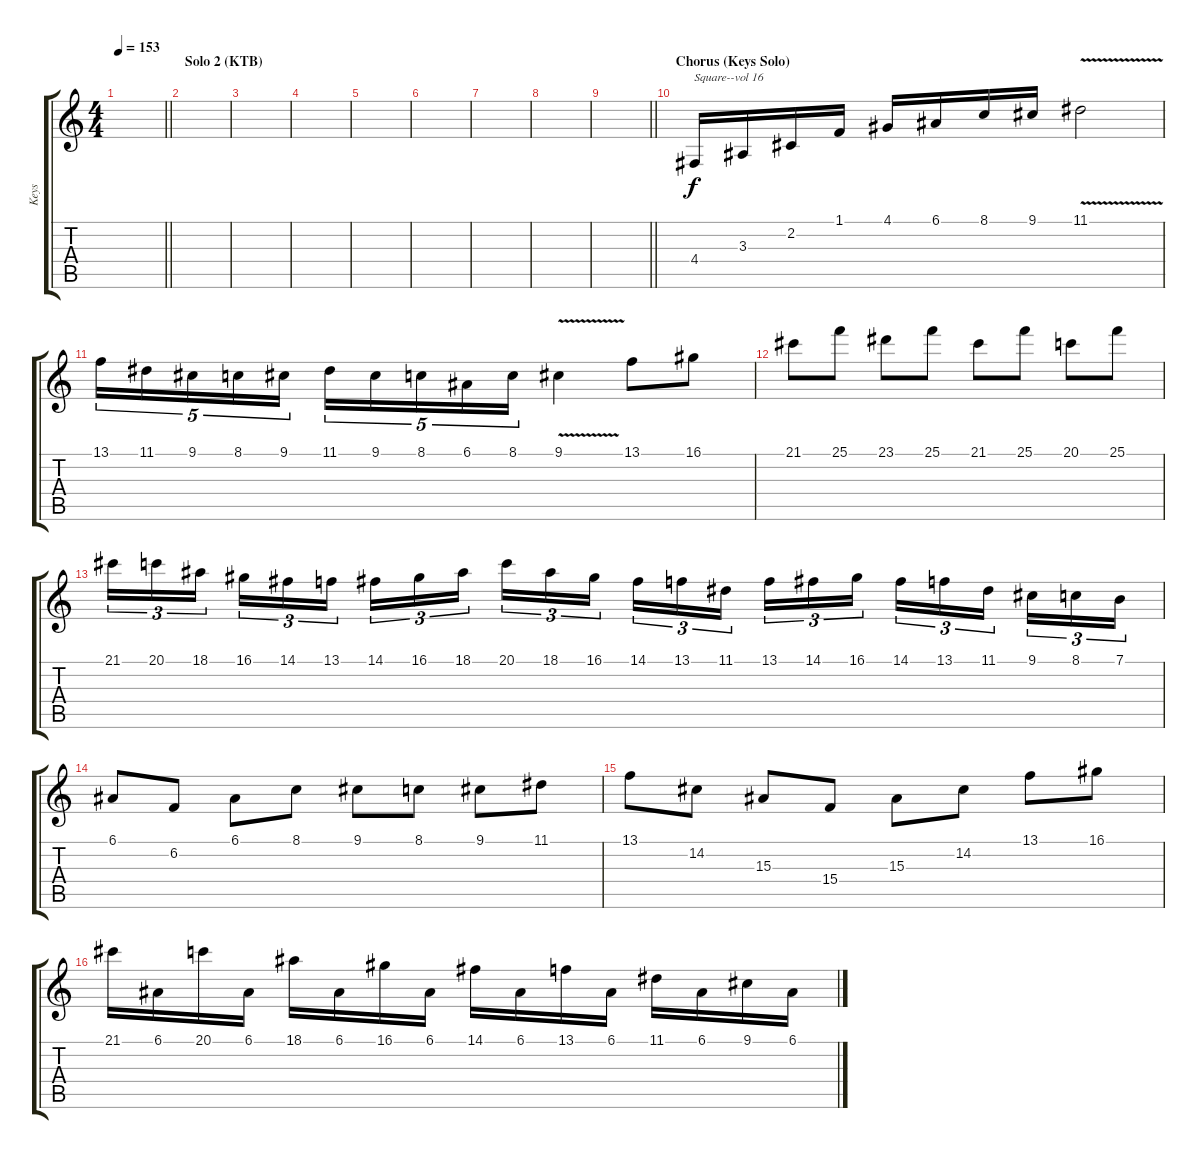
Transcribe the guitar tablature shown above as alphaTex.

\track ("Keys" "Keys") {instrument stringensemble1}
\staff {score tabs}
\tuning (E4 B3 G3 D3 A2 E2) {hide}
\ts (4 4)
\tempo 153
\clef g2
\barLineRight lightlight
\ks c
|
\section ("" "Solo 2 (KTB)")
|
|
|
|
|
|
|
\barLineRight lightlight
|
\section ("" "Chorus (Keys Solo)")
4.4.16{txt "Square--vol 16" volume 16 instrument lead1square} 3.3.16 2.2.16 1.1.16 4.1.16 6.1.16 8.1.16 9.1.16 11.1{v}.2 |
13.1.16{tu (5 4)} 11.1.16{tu (5 4)} 9.1.16{tu (5 4)} 8.1.16{tu (5 4)} 9.1.16{tu (5 4)} 11.1.16{tu (5 4)} 9.1.16{tu (5 4)} 8.1.16{tu (5 4)} 6.1.16{tu (5 4)} 8.1.16{tu (5 4)} 9.1{v}.4 13.1.8 16.1.8 |
21.1.8 25.1.8 23.1.8 25.1.8 21.1.8 25.1.8 20.1.8 25.1.8 |
21.1.16{tu (3 2)} 20.1.16{tu (3 2)} 18.1.16{tu (3 2)} 16.1.16{tu (3 2)} 14.1.16{tu (3 2)} 13.1.16{tu (3 2)} 14.1.16{tu (3 2)} 16.1.16{tu (3 2)} 18.1.16{tu (3 2)} 20.1.16{tu (3 2)} 18.1.16{tu (3 2)} 16.1.16{tu (3 2)} 14.1.16{tu (3 2)} 13.1.16{tu (3 2)} 11.1.16{tu (3 2)} 13.1.16{tu (3 2)} 14.1.16{tu (3 2)} 16.1.16{tu (3 2)} 14.1.16{tu (3 2)} 13.1.16{tu (3 2)} 11.1.16{tu (3 2)} 9.1.16{tu (3 2)} 8.1.16{tu (3 2)} 7.1.16{tu (3 2)} |
6.1.8{balance 11} 6.2.8 6.1.8 8.1.8 9.1.8 8.1.8 9.1.8 11.1.8 |
13.1.8{balance 5} 14.2.8 15.3.8 15.4.8 15.3.8 14.2.8 13.1.8 16.1.8 |
21.1.16 6.1.16 20.1.16 6.1.16 18.1.16 6.1.16 16.1.16 6.1.16 14.1.16 6.1.16 13.1.16 6.1.16 11.1.16 6.1.16 9.1.16 6.1.16
